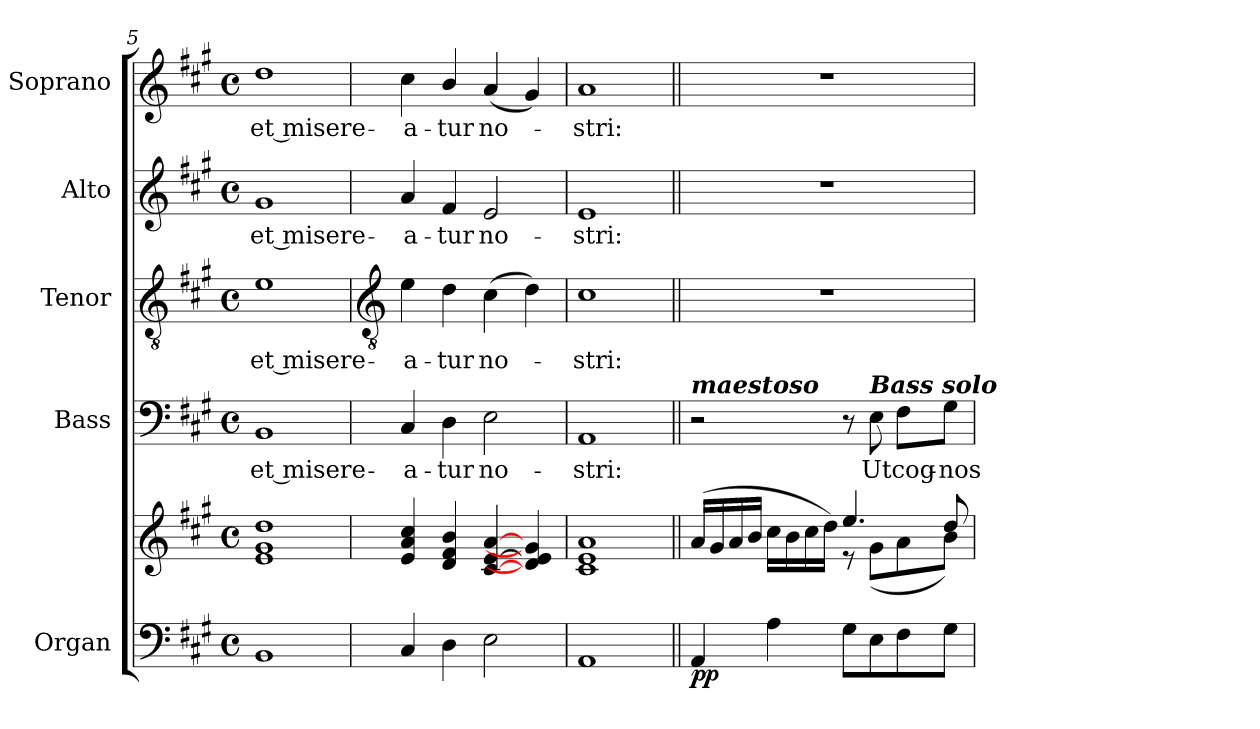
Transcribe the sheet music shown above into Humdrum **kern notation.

**kern	**kern	**dynam	**kern	**text	**kern	**text	**kern	**text	**kern	**text
*part5	*part5	*part5	*part4	*part4	*part3	*part3	*part2	*part2	*part1	*part1
*staff6	*staff5	*staff5/6	*staff4	*staff4	*staff3	*staff3	*staff2	*staff2	*staff1	*staff1
*I"Organ	*	*	*I"Bass	*	*I"Tenor	*	*I"Alto	*	*I"Soprano	*
*	*	*	*I'B	*	*I'T	*	*I'A	*	*I'S	*
*clefF4	*clefG2	*	*clefF4	*	*clefGv2	*	*clefG2	*	*clefG2	*
*k[f#c#g#]	*k[f#c#g#]	*	*k[f#c#g#]	*	*k[f#c#g#]	*	*k[f#c#g#]	*	*k[f#c#g#]	*
*A:	*A:	*	*A:	*	*A:	*	*A:	*	*A:	*
*M4/4	*M4/4	*	*M4/4	*	*M4/4	*	*M4/4	*	*M4/4	*
*met(c)	*met(c)	*	*met(c)	*	*met(c)	*	*met(c)	*	*met(c)	*
=5	=5	=5	=5	=5	=5	=5	=5	=5	=5	=5
!	!	!	!	!LO:LY:b	!	!LO:LY:b	!	!LO:LY:b	!	!LO:LY:b
1BB	1e 1g# 1dd	.	1BB	et misere-	1e	et misere-	1g#	et misere-	1dd	et misere-
!!LO:LB:g=z
=6	=6	=6	=6	=6	=6	=6	=6	=6	=6	=6
*	*	*	*	*	*clefGv2	*	*	*	*	*
*	*^	*	*	*	*	*	*	*	*	*
!	!	!	!	!	!LO:LY:b	!	!LO:LY:b	!	!LO:LY:b	!	!LO:LY:b
4C#	4e 4a 4cc#	1ryy	.	4C#	-a-	4e	-a-	4a	-a-	4cc#	-a-
!	!	!	!	!	!LO:LY:b	!	!LO:LY:b	!	!LO:LY:b	!	!LO:LY:b
4D	4d 4f# 4b	.	.	4D	-tur	4d	-tur	4f#	-tur	4b/	-tur
!	!	!	!	!	!LO:LY:b	!	!LO:LY:b	!	!LO:LY:b	!	!LO:LY:b
2E	[4c# [4e [4a	.	.	2E	no-	(>4c#	no-	2e	no-	(<4a	no-
.	4d] 4e] 4g#]	.	.	.	.	4d)	.	.	.	4g#)	.
=7	=7	=7	=7	=7	=7	=7	=7	=7	=7	=7	=7
!	!	!	!	!	!LO:LY:b	!	!LO:LY:b	!	!LO:LY:b	!	!LO:LY:b
1AA	1c# 1e 1a	1ryy	.	1AA	-stri:	1c#	stri:	1e	-stri:	1a	stri:
=8||	=8||	=8||	=8||	=8||	=8||	=8||	=8||	=8||	=8||	=8||	=8||
!	!	!	!	!LO:TX:a:Bi:t=maestoso	!	!	!	!	!	!	!
!	!	!	!LO:DY:b=2	!	!	!	!	!	!	!	!
!	!	!	!LO:DY:n=1:b	!	!	!	!	!	!	!	!
4AA	(<16aLL	2ryy	p p	2r	.	1r	.	1r	.	1r	.
.	16g#	.	.	.	.	.	.	.	.	.	.
.	16a	.	.	.	.	.	.	.	.	.	.
.	16bJJ	.	.	.	.	.	.	.	.	.	.
4A	16cc#LL	.	.	.	.	.	.	.	.	.	.
.	16b	.	.	.	.	.	.	.	.	.	.
.	16cc#	.	.	.	.	.	.	.	.	.	.
.	16ddJJ)	.	.	.	.	.	.	.	.	.	.
8G#L	4.ee/	8r	.	8r	.	.	.	.	.	.	.
!	!	!	!	!LO:TX:a:Bi:t=Bass solo	!	!	!	!	!	!	!
!	!	!	!	!	!LO:LY:b	!	!	!	!	!	!
8E	.	(<8g#\L	.	8E	Ut	.	.	.	.	.	.
!	!	!	!	!	!LO:LY:b	!	!	!	!	!	!
8F#	.	8a\	.	8F#\L	cog-	.	.	.	.	.	.
!	!	!	!	!	!LO:LY:b	!	!	!	!	!	!
8G#J	8dd/	8b\J)	.	8G#\J	-nos-	.	.	.	.	.	.
*	*v	*v	*	*	*	*	*	*	*	*	*
=	=	=	=	=	=	=	=	=	=	=
*-	*-	*-	*-	*-	*-	*-	*-	*-	*-	*-
